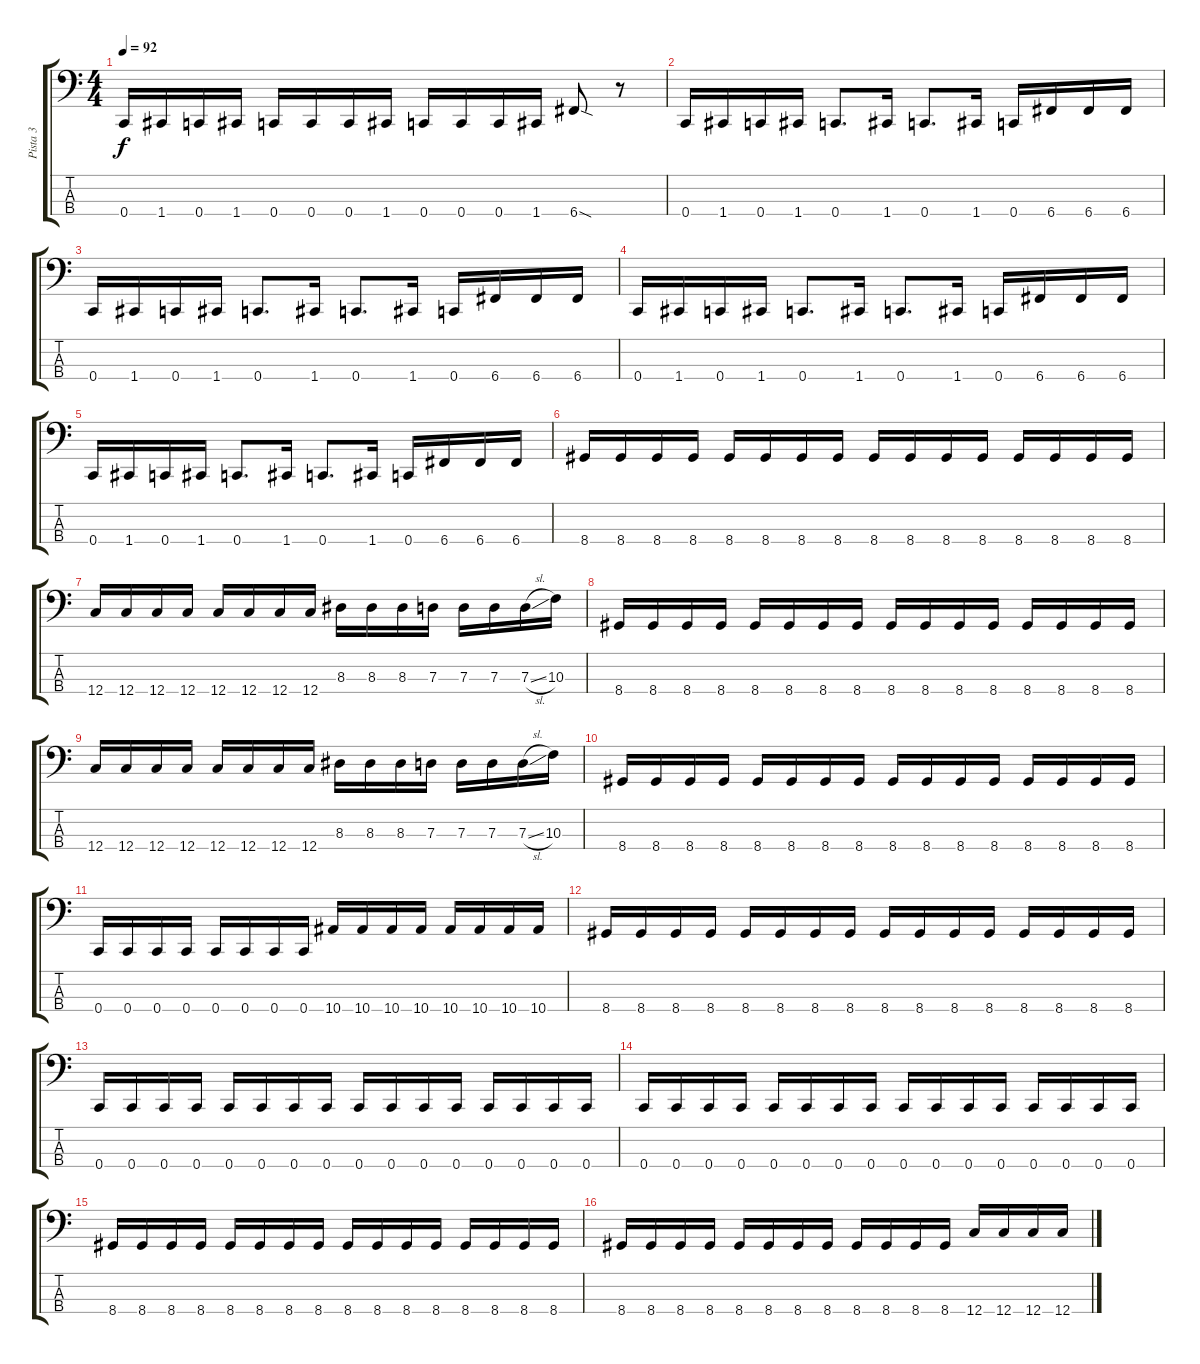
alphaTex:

\track ("Pista 3" "Pista 3") {instrument electricbassfinger}
\staff {score tabs}
\tuning (F2 C2 G1 C1) {hide}
\ts (4 4)
\tempo 92
\clef f4
\ks c
0.4.16{dy f} 1.4.16 0.4.16 1.4.16 0.4.16 0.4.16 0.4.16 1.4.16 0.4.16 0.4.16 0.4.16 1.4.16 6.4{sod}.8 r.8 |
0.4.16 1.4.16 0.4.16 1.4.16 0.4.8{d} 1.4.16 0.4.8{d} 1.4.16 0.4.16 6.4.16 6.4.16 6.4.16 |
0.4.16 1.4.16 0.4.16 1.4.16 0.4.8{d} 1.4.16 0.4.8{d} 1.4.16 0.4.16 6.4.16 6.4.16 6.4.16 |
0.4.16 1.4.16 0.4.16 1.4.16 0.4.8{d} 1.4.16 0.4.8{d} 1.4.16 0.4.16 6.4.16 6.4.16 6.4.16 |
0.4.16 1.4.16 0.4.16 1.4.16 0.4.8{d} 1.4.16 0.4.8{d} 1.4.16 0.4.16 6.4.16 6.4.16 6.4.16 |
8.4.16 8.4.16 8.4.16 8.4.16 8.4.16 8.4.16 8.4.16 8.4.16 8.4.16 8.4.16 8.4.16 8.4.16 8.4.16 8.4.16 8.4.16 8.4.16 |
12.4.16 12.4.16 12.4.16 12.4.16 12.4.16 12.4.16 12.4.16 12.4.16 8.3.16 8.3.16 8.3.16 7.3.16 7.3.16 7.3.16 7.3{sl}.16 10.3.16 |
8.4.16 8.4.16 8.4.16 8.4.16 8.4.16 8.4.16 8.4.16 8.4.16 8.4.16 8.4.16 8.4.16 8.4.16 8.4.16 8.4.16 8.4.16 8.4.16 |
12.4.16 12.4.16 12.4.16 12.4.16 12.4.16 12.4.16 12.4.16 12.4.16 8.3.16 8.3.16 8.3.16 7.3.16 7.3.16 7.3.16 7.3{sl}.16 10.3.16 |
8.4.16 8.4.16 8.4.16 8.4.16 8.4.16 8.4.16 8.4.16 8.4.16 8.4.16 8.4.16 8.4.16 8.4.16 8.4.16 8.4.16 8.4.16 8.4.16 |
0.4.16 0.4.16 0.4.16 0.4.16 0.4.16 0.4.16 0.4.16 0.4.16 10.4.16 10.4.16 10.4.16 10.4.16 10.4.16 10.4.16 10.4.16 10.4.16 |
8.4.16 8.4.16 8.4.16 8.4.16 8.4.16 8.4.16 8.4.16 8.4.16 8.4.16 8.4.16 8.4.16 8.4.16 8.4.16 8.4.16 8.4.16 8.4.16 |
0.4.16 0.4.16 0.4.16 0.4.16 0.4.16 0.4.16 0.4.16 0.4.16 0.4.16 0.4.16 0.4.16 0.4.16 0.4.16 0.4.16 0.4.16 0.4.16 |
0.4.16 0.4.16 0.4.16 0.4.16 0.4.16 0.4.16 0.4.16 0.4.16 0.4.16 0.4.16 0.4.16 0.4.16 0.4.16 0.4.16 0.4.16 0.4.16 |
8.4.16 8.4.16 8.4.16 8.4.16 8.4.16 8.4.16 8.4.16 8.4.16 8.4.16 8.4.16 8.4.16 8.4.16 8.4.16 8.4.16 8.4.16 8.4.16 |
8.4.16 8.4.16 8.4.16 8.4.16 8.4.16 8.4.16 8.4.16 8.4.16 8.4.16 8.4.16 8.4.16 8.4.16 12.4.16 12.4.16 12.4.16 12.4.16
